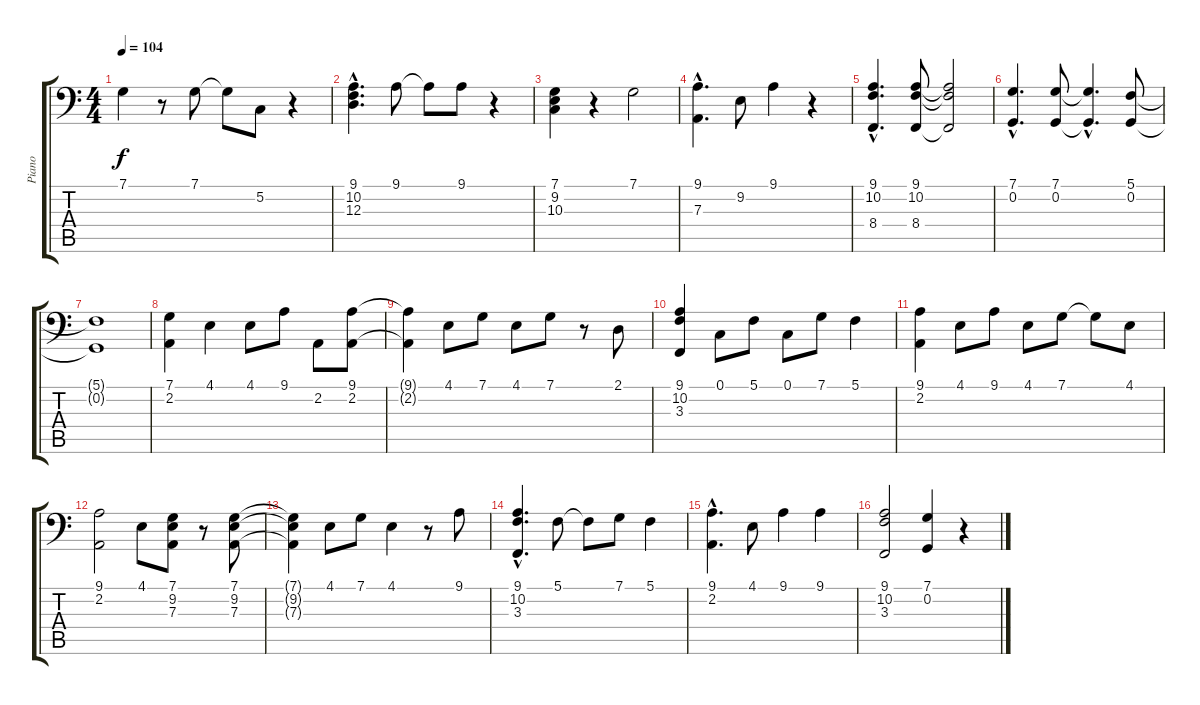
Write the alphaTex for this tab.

\track ("Piano" "Piano") {instrument brightacousticpiano}
\staff {score tabs}
\tuning (C3 G2 D2 A1 E1 B0) {hide}
\ts (4 4)
\tempo 104
\clef f4
\ks c
7.1.4{dy f} r.8 7.1.8 7.1{t}.8 5.2.8 r.4 |
(9.1{hac} 10.2{hac} 12.3{hac}).4{d} 9.1.8 9.1{t}.8 9.1.8 r.4 |
(7.1 9.2 10.3).4 r.4 7.1.2 |
(9.1{hac} 7.3{hac}).4{d} 9.2.8 9.1.4 r.4 |
(9.1{hac} 10.2{hac} 8.4{hac}).4{d} (9.1 10.2 8.4).8 (9.1{t} 10.2{t} 8.4{t}).2 |
(7.1{hac} 0.2{hac}).4{d} (7.1 0.2).8 (7.1{hac t} 0.2{hac t}).4{d} (5.1 0.2).8 |
(5.1{t} 0.2{t}).1 |
(7.1 2.2).4 4.1.4 4.1.8 9.1.8 2.2.8 (9.1 2.2).8 |
(9.1{t} 2.2{t}).4 4.1.8 7.1.8 4.1.8 7.1.8 r.8 2.1.8 |
(9.1 10.2 3.3).4 0.1.8 5.1.8 0.1.8 7.1.8 5.1.4 |
(9.1 2.2).4 4.1.8 9.1.8 4.1.8 7.1.8 7.1{t}.8 4.1.8 |
(9.1 2.2).2 4.1.8 (7.1 9.2 7.3).8 r.8 (7.1 9.2 7.3).8 |
(7.1{t} 9.2{t} 7.3{t}).4 4.1.8 7.1.8 4.1.4 r.8 9.1.8 |
(9.1{hac} 10.2{hac} 3.3{hac}).4{d} 5.1.8 5.1{t}.8 7.1.8 5.1.4 |
(9.1{hac} 2.2{hac}).4{d} 4.1.8 9.1.4 9.1.4 |
(9.1 10.2 3.3).2 (7.1 0.2).4 r.4
